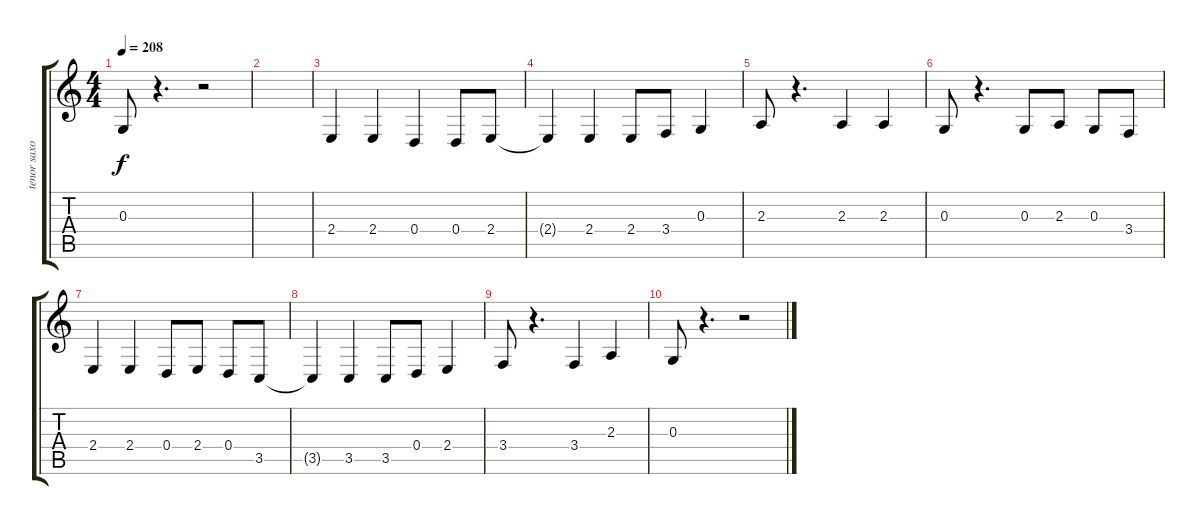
\track ("tenor saxophone" "tenor saxo") {instrument tenorsax}
\staff {score tabs}
\tuning (E4 B3 G3 D3 A2 E2) {hide}
\ts (4 4)
\tempo 208
\clef g2
\ks c
0.3.8{dy f} r.4{d} r.2 |
|
2.4.4 2.4.4 0.4.4 0.4.8 2.4.8 |
2.4{t}.4 2.4.4 2.4.8 3.4.8 0.3.4 |
2.3.8 r.4{d} 2.3.4 2.3.4 |
0.3.8 r.4{d} 0.3.8 2.3.8 0.3.8 3.4.8 |
2.4.4 2.4.4 0.4.8 2.4.8 0.4.8 3.5.8 |
3.5{t}.4 3.5.4 3.5.8 0.4.8 2.4.4 |
3.4.8 r.4{d} 3.4.4 2.3.4 |
0.3.8 r.4{d} r.2
